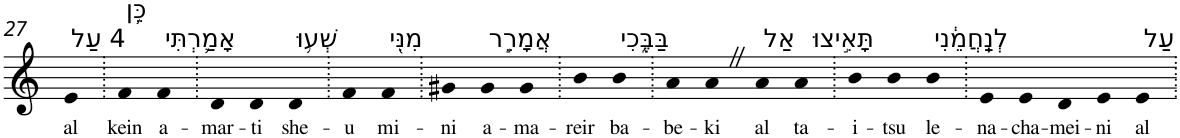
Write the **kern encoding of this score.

**kern	**text
*part1	*part1
*staff1	*staff1
*I"Piano	*
*I'Pno	*
!!LO:PB:g=z
*clefG2	*
*k[]	*
=27	=27
!LO:TX:a:t=4 עַל	!
!	!LO:LY:b
4e	al
=28.	=28.
!LO:TX:a:t=כֵּ֥ן	!
!	!LO:LY:b
4f	kein
!LO:TX:a:t=אָמַ֛רְתִּי	!
!	!LO:LY:b
4f	a-
=29.	=29.
!	!LO:LY:b
4d	-mar-
!	!LO:LY:b
4d	-ti
!LO:TX:a:t=שְׁע֥וּ	!
!	!LO:LY:b
4d	she-
=30.	=30.
!	!LO:LY:b
4f	-u
!LO:TX:a:t=מִנִּ֖י	!
!	!LO:LY:b
4f	mi-
=31.	=31.
!	!LO:LY:b
4g#X	-ni
!LO:TX:a:t=אֲמָרֵ֣ר	!
!	!LO:LY:b
4g#	a-
!	!LO:LY:b
4g#	-ma-
=32.	=32.
!	!LO:LY:b
4b	-reir
!LO:TX:a:t=בַּבֶּ֑כִי	!
!	!LO:LY:b
4b	ba-
=33.	=33.
!	!LO:LY:b
4a	-be-
!	!LO:LY:b
4aZ	-ki
!LO:TX:a:t=אַל	!
!	!LO:LY:b
4a	al
!LO:TX:a:t=תָּאִ֣יצוּ	!
!	!LO:LY:b
4a	ta-
=34.	=34.
!	!LO:LY:b
4b	-i-
!	!LO:LY:b
4b	-tsu
!LO:TX:a:t=לְנַֽחֲמֵ֔נִי	!
!	!LO:LY:b
4b	le-
=35.	=35.
!	!LO:LY:b
4e	-na-
!	!LO:LY:b
4e	-cha-
!	!LO:LY:b
4d	-mei-
!	!LO:LY:b
4e	-ni
!LO:TX:a:t=עַל	!
!	!LO:LY:b
4e	al
=.	=.
*-	*-
